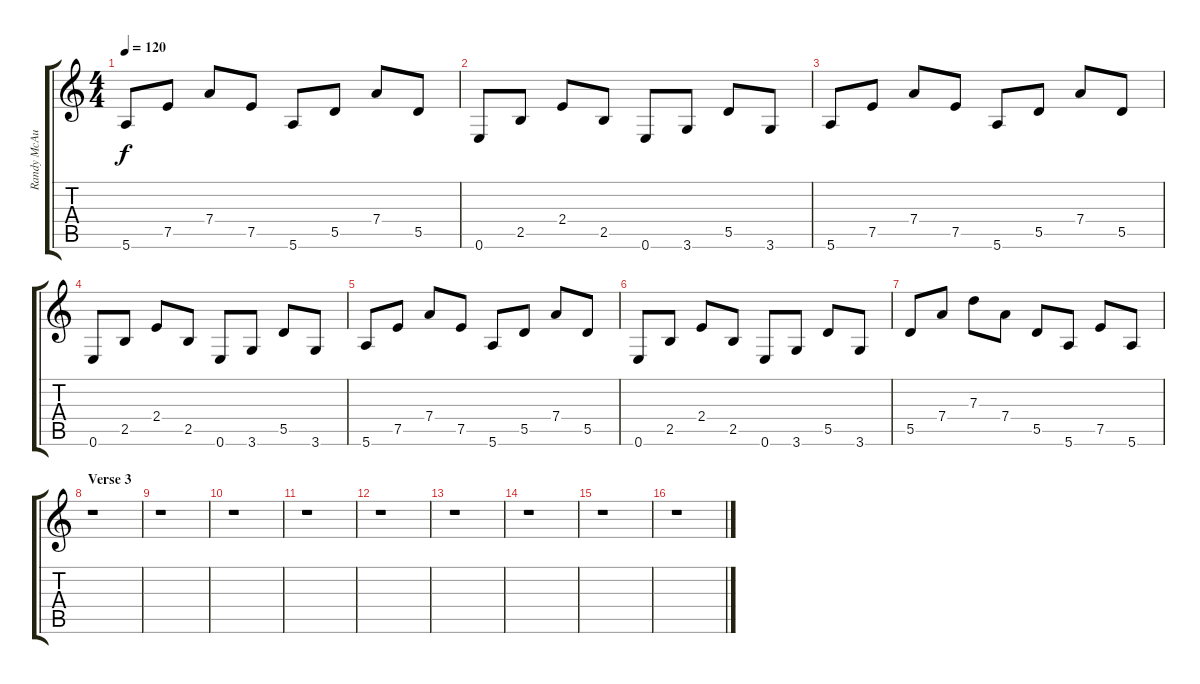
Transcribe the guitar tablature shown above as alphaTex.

\track ("Randy McAuliffe (Solo Guitar)" "Randy McAu") {instrument overdrivenguitar}
\staff {score tabs}
\tuning (E4 B3 G3 D3 A2 E2) {hide}
\ts (4 4)
\tempo 120
\clef g2
\ks c
5.6.8{dy f} 7.5.8 7.4.8 7.5.8 5.6.8 5.5.8 7.4.8 5.5.8 |
0.6.8 2.5.8 2.4.8 2.5.8 0.6.8 3.6.8 5.5.8 3.6.8 |
5.6.8 7.5.8 7.4.8 7.5.8 5.6.8 5.5.8 7.4.8 5.5.8 |
0.6.8 2.5.8 2.4.8 2.5.8 0.6.8 3.6.8 5.5.8 3.6.8 |
5.6.8 7.5.8 7.4.8 7.5.8 5.6.8 5.5.8 7.4.8 5.5.8 |
0.6.8 2.5.8 2.4.8 2.5.8 0.6.8 3.6.8 5.5.8 3.6.8 |
5.5.8 7.4.8 7.3.8 7.4.8 5.5.8 5.6.8 7.5.8 5.6.8 |
\section ("" "Verse 3")
r.1 |
r.1 |
r.1 |
r.1 |
r.1 |
r.1 |
r.1 |
r.1 |
r.1
